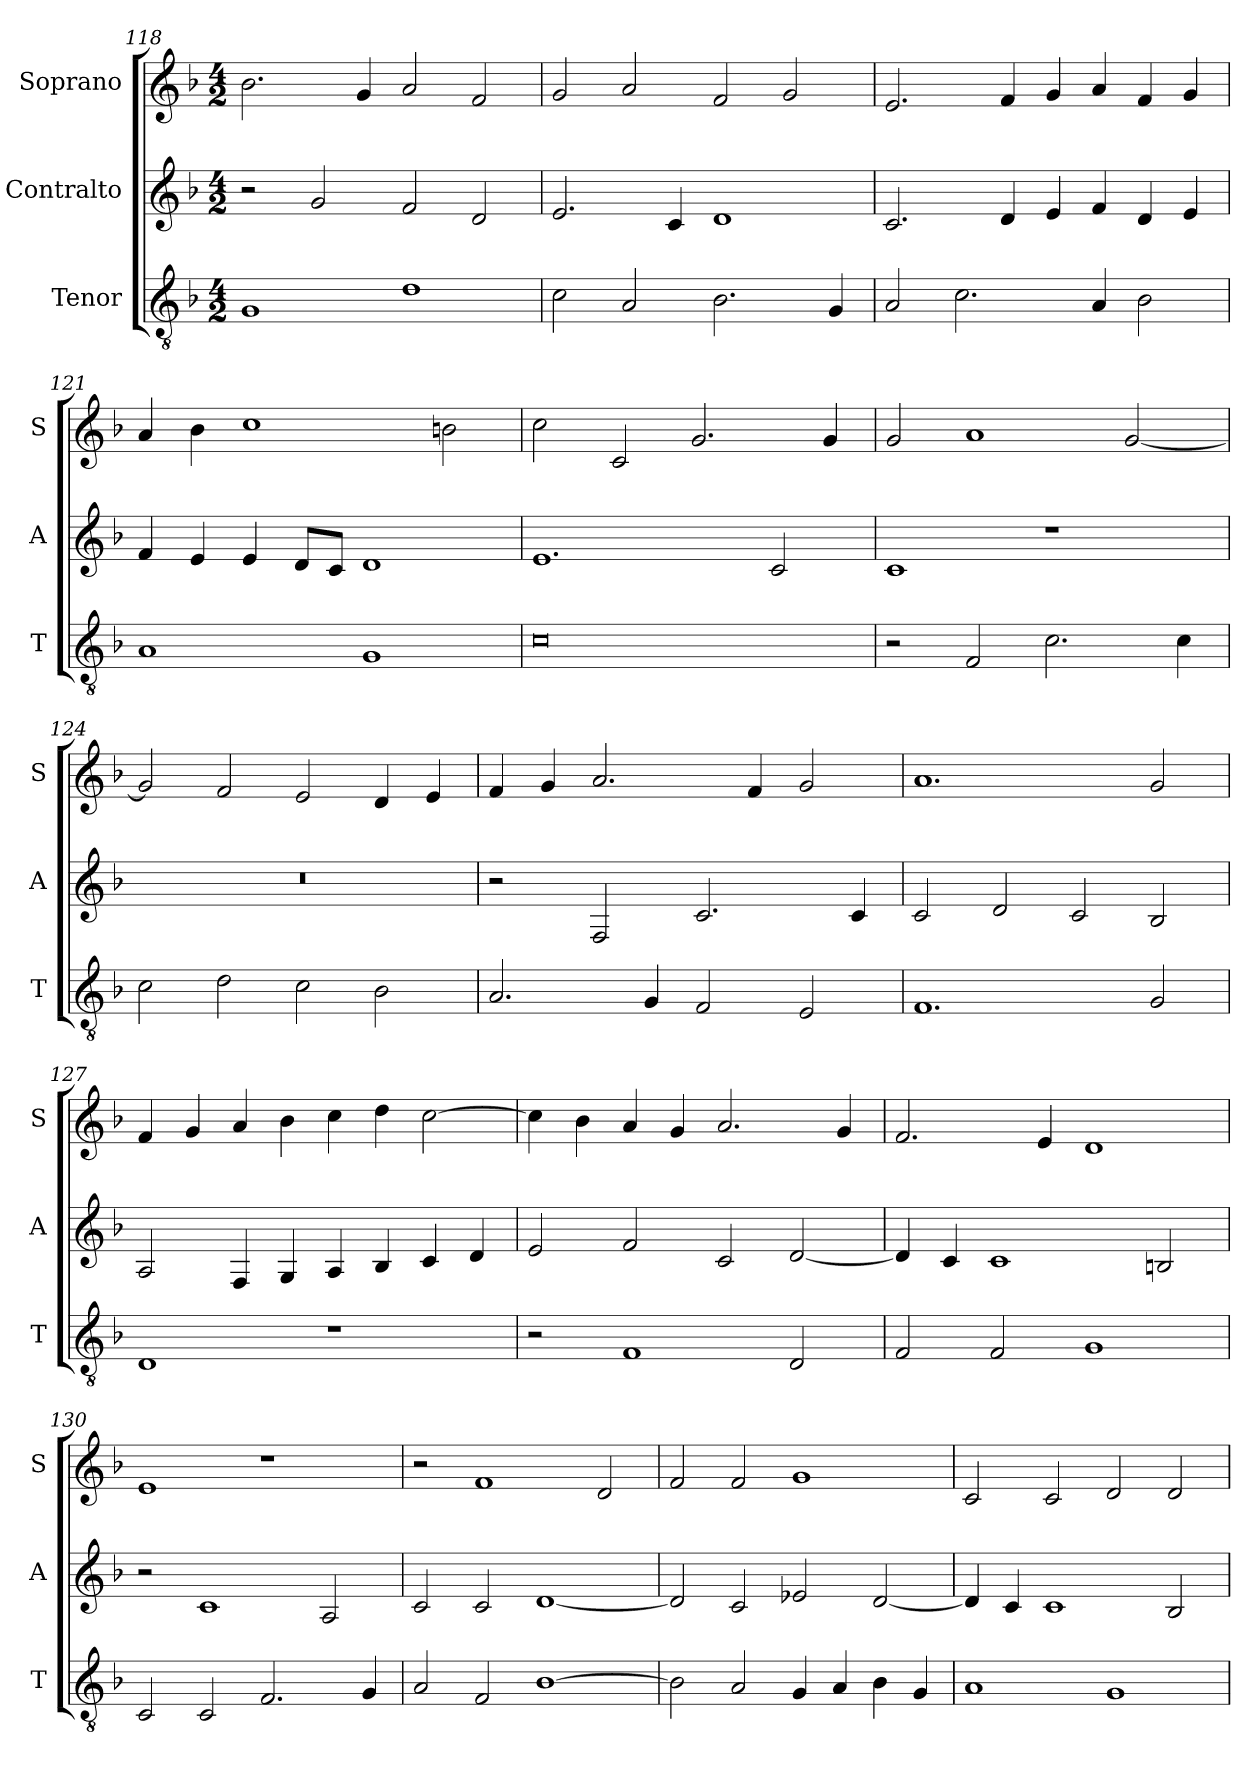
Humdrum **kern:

**kern	**kern	**kern
*part3	*part2	*part1
*staff3	*staff2	*staff1
*I"Tenor	*I"Contralto	*I"Soprano
*I'T	*I'A	*I'S
*clefGv2	*clefG2	*clefG2
*k[b-]	*k[b-]	*k[b-]
*F:ion	*F:ion	*F:ion
*M4/2	*M4/2	*M4/2
=118	=118	=118
1G	2r	2.b-
.	2g	.
.	.	4g
1d	2f	2a
.	2d	2f
=119	=119	=119
2c	2.e	2g
2A	.	2a
.	4c	.
2.B-	1d	2f
.	.	2g
4G	.	.
=120	=120	=120
2A	2.c	2.e
2.c	.	.
.	4d	4f
.	4e	4g
4A	4f	4a
2B-	4d	4f
.	4e	4g
=121	=121	=121
1A	4f	4a
.	4e	4b-
.	4e	1cc
.	8d/L	.
.	8c/J	.
1G	1d	.
.	.	2bn
=122	=122	=122
0c	1.e	2cc
.	.	2c
.	.	2.g
.	2c	.
.	.	4g
=123	=123	=123
2r	1c	2g
2F	.	1a
2.c	1r	.
.	.	[2g
4c	.	.
=124	=124	=124
2c	0r	2g]
2d	.	2f
2c	.	2e
2B-	.	4d
.	.	4e
=125	=125	=125
2.A	2r	4f
.	.	4g
.	2F	2.a
4G	.	.
2F	2.c	.
.	.	4f
2E	.	2g
.	4c	.
=126	=126	=126
1.F	2c	1.a
.	2d	.
.	2c	.
2G	2B-	2g
=127	=127	=127
1D	2A	4f
.	.	4g
.	4F	4a
.	4G	4b-
1r	4A	4cc
.	4B-	4dd
.	4c	[2cc
.	4d	.
=128	=128	=128
2r	2e	4cc]
.	.	4b-
1F	2f	4a
.	.	4g
.	2c	2.a
2D	[2d	.
.	.	4g
=129	=129	=129
2F	4d]	2.f
.	4c	.
2F	1c	.
.	.	4e
1G	.	1d
.	2Bn	.
=130	=130	=130
2C	2r	1e
2C	1c	.
2.F	.	1r
.	2A	.
4G	.	.
=131	=131	=131
2A	2c	2r
2F	2c	1f
[1B-	[1d	.
.	.	2d
=132	=132	=132
2B-]	2d]	2f
2A	2c	2f
4G	2e-X	1g
4A	.	.
4B-	[2d	.
4G	.	.
=133	=133	=133
1A	4d]	2c
.	4c	.
.	1c	2c
1G	.	2d
.	2B-	2d
=	=	=
*-	*-	*-
